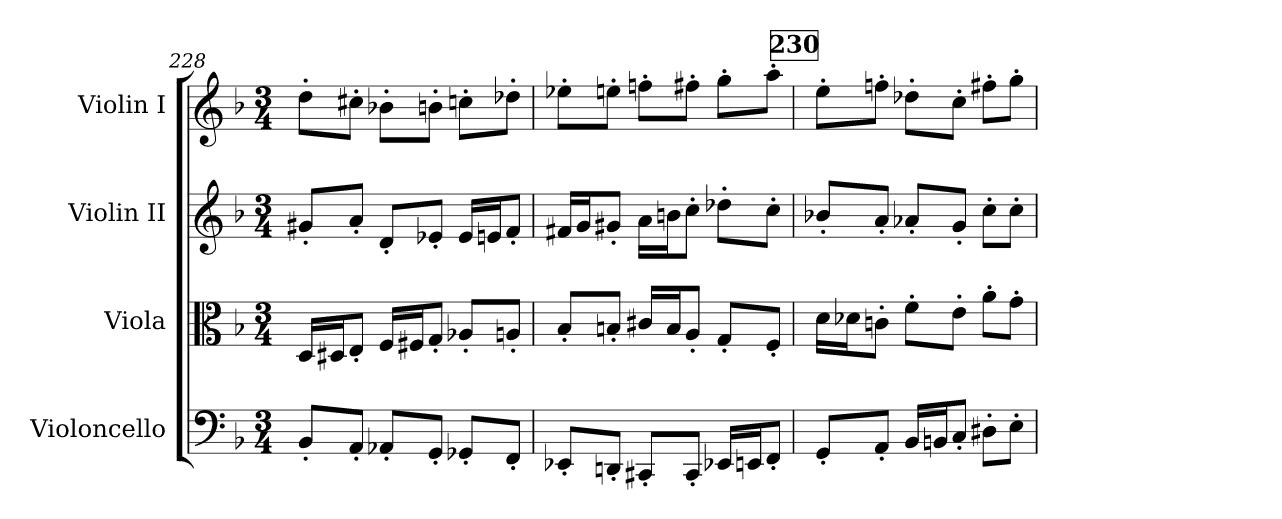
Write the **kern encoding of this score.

**kern	**kern	**kern	**kern
*part4	*part3	*part2	*part1
*staff4	*staff3	*staff2	*staff1
*I"Violoncello	*I"Viola	*I"Violin II	*I"Violin I
*I'Vc	*I'Vla	*I'Vln	*I'Vln
*clefF4	*clefC3	*clefG2	*clefG2
*k[b-]	*k[b-]	*k[b-]	*k[b-]
*M3/4	*M3/4	*M3/4	*M3/4
=228	=228	=228	=228
8BB-'/L	16D/LL	8g#X'/L	8dd'\L
.	16D#X/J	.	.
8AA'/J	8E'/J	8a'/J	8cc#X'\J
8AA-X'/L	16F/LL	8d'/L	8b-X'\L
.	16F#X/J	.	.
8GG'/J	8G'/J	8e-X'/J	8bn'\J
8GG-X'/L	8A-X'/L	16e-/LL	8ccn'\L
.	.	16en/J	.
8FF'/J	8An'/J	8f'/J	8dd-X'\J
=229	=229	=229	=229
8EE-X'/L	8B-'/L	16f#X/LL	8ee-X'\L
.	.	16g/J	.
8DDn'/J	8Bn'/J	8g#X'/J	8een'\J
8CC#X'/L	16c#X/LL	16a\LL	8ffn'\L
.	16B/J	16bn\J	.
8CC#'/J	8A'/J	8cc'\J	8ff#X'\J
16EE-X/LL	8G'/L	8dd-X'\L	8gg'\L
16EEn/J	.	.	.
8FF'/J	8F'/J	8cc'\J	8aa'\J
!!LO:LB:g=z
!!LO:REH:place=s1:a:B:fs=14:t=230
=230	=230	=230	=230
8GG'/L	16d\LL	8b-X'/L	8ee'\L
.	16d-X\J	.	.
8AA'/J	8cn'\J	8a'/J	8ffn'\J
16BB-/LL	8f'\L	8a-X'/L	8dd-X'\L
16BBn/J	.	.	.
8C'/J	8e'\J	8g'/J	8cc'\J
8D#X'\L	8a'\L	8cc'\L	8ff#X'\L
8E'\J	8g'\J	8cc'\J	8gg'\J
=	=	=	=
*-	*-	*-	*-
